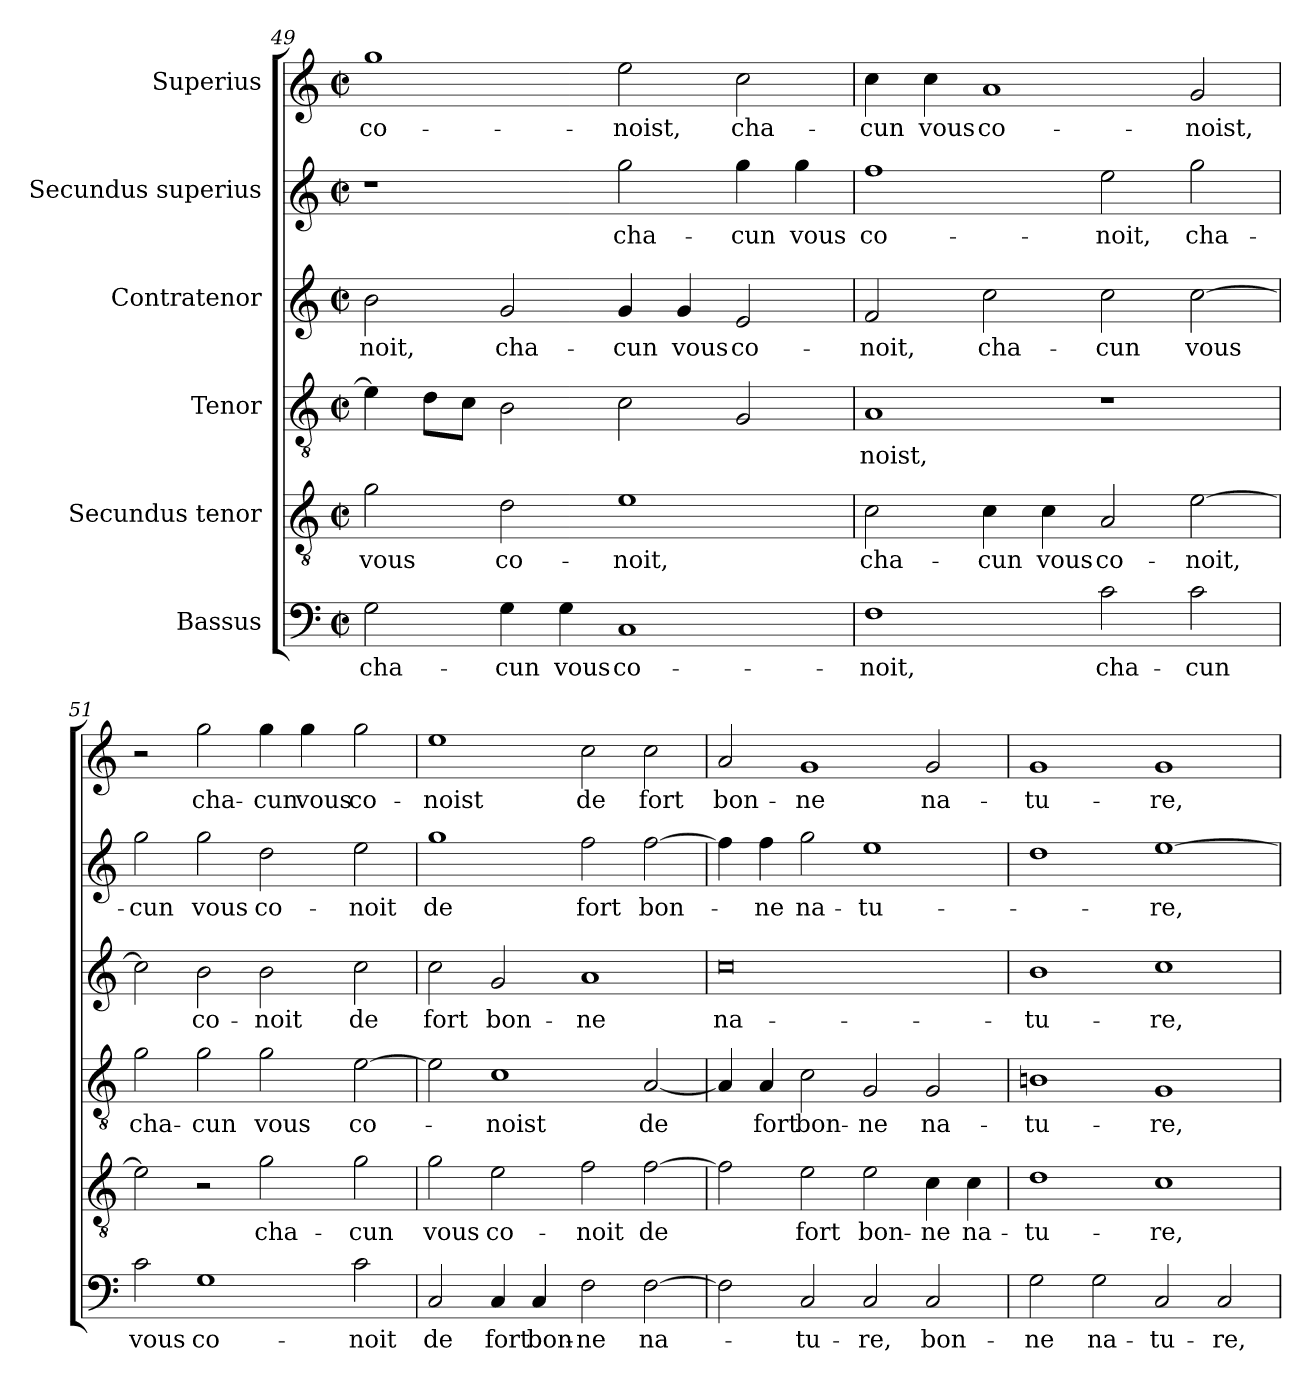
**kern	**text	**kern	**text	**kern	**text	**kern	**text	**kern	**text	**kern	**text
*part6	*part6	*part5	*part5	*part4	*part4	*part3	*part3	*part2	*part2	*part1	*part1
*staff6	*staff6	*staff5	*staff5	*staff4	*staff4	*staff3	*staff3	*staff2	*staff2	*staff1	*staff1
*I"Bassus	*	*I"Secundus tenor	*	*I"Tenor	*	*I"Contratenor	*	*I"Secundus superius	*	*I"Superius	*
*clefF4	*	*clefGv2	*	*clefGv2	*	*clefG2	*	*clefG2	*	*clefG2	*
*k[]	*	*k[]	*	*k[]	*	*k[]	*	*k[]	*	*k[]	*
*C:	*	*C:	*	*C:	*	*C:	*	*C:	*	*C:	*
*M2/2	*	*M2/2	*	*M2/2	*	*M2/2	*	*M2/2	*	*M2/2	*
*met(c|)	*	*met(c|)	*	*met(c|)	*	*met(c|)	*	*met(c|)	*	*met(c|)	*
=49	=49	=49	=49	=49	=49	=49	=49	=49	=49	=49	=49
2G\	cha-	2g\	vous	4e\]	.	2b\	-noit,	1r	.	1gg\	co-
.	.	.	.	8d\L	.	.	.	.	.	.	.
.	.	.	.	8c\J	.	.	.	.	.	.	.
4G\	-cun	2d\	co-	2B\	.	2g/	cha-	.	.	.	.
4G\	vous	.	.	.	.	.	.	.	.	.	.
1C/	co-	1e\	-noit,	2c\	.	4g/	-cun	2gg\	cha-	2ee\	-noist,
.	.	.	.	.	.	4g/	vous	.	.	.	.
.	.	.	.	2G/	.	2e/	co-	4gg\	-cun	2cc\	cha-
.	.	.	.	.	.	.	.	4gg\	vous	.	.
=50	=50	=50	=50	=50	=50	=50	=50	=50	=50	=50	=50
1F\	-noit,	2c\	cha-	1A/	-noist,	2f/	-noit,	1ff\	co-	4cc\	-cun
.	.	.	.	.	.	.	.	.	.	4cc\	vous
.	.	4c\	-cun	.	.	2cc\	cha-	.	.	1a/	co-
.	.	4c\	vous	.	.	.	.	.	.	.	.
2c\	cha-	2A/	co-	1r	.	2cc\	-cun	2ee\	-noit,	.	.
2c\	-cun	[2e\	-noit,	.	.	[2cc\	vous	2gg\	cha-	2g/	-noist,
=51	=51	=51	=51	=51	=51	=51	=51	=51	=51	=51	=51
2c\	vous	2e\]	.	2g\	cha-	2cc\]	.	2gg\	-cun	2r	.
1G\	co-	2r	.	2g\	-cun	2b\	co-	2gg\	vous	2gg\	cha-
.	.	2g\	cha-	2g\	vous	2b\	-noit	2dd\	co-	4gg\	-cun
.	.	.	.	.	.	.	.	.	.	4gg\	vous
2c\	-noit	2g\	-cun	[2e\	co-	2cc\	de	2ee\	-noit	2gg\	co-
!!LO:LB:g=z
=52	=52	=52	=52	=52	=52	=52	=52	=52	=52	=52	=52
2C/	de	2g\	vous	2e\]	.	2cc\	fort	1gg\	de	1ee\	-noist
4C/	fort	2e\	co-	1c\	-noist	2g/	bon-	.	.	.	.
4C/	bon-	.	.	.	.	.	.	.	.	.	.
2F\	-ne	2f\	-noit	.	.	1a/	-ne	2ff\	fort	2cc\	de
[2F\	na-	[2f\	de	[2A/	de	.	.	[2ff\	bon-	2cc\	fort
=53	=53	=53	=53	=53	=53	=53	=53	=53	=53	=53	=53
2F\]	.	2f\]	.	4A/]	.	0cc\	na-	4ff\]	.	2a/	bon-
.	.	.	.	4A/	fort	.	.	4ff\	-ne	.	.
2C/	-tu-	2e\	fort	2c\	bon-	.	.	2gg\	na-	1g/	-ne
2C/	-re,	2e\	bon-	2G/	-ne	.	.	1ee\	-tu-	.	.
2C/	bon-	4c\	-ne	2G/	na-	.	.	.	.	2g/	na-
.	.	4c\	na-	.	.	.	.	.	.	.	.
=54	=54	=54	=54	=54	=54	=54	=54	=54	=54	=54	=54
2G\	-ne	1d\	-tu-	1Bn\	-tu-	1b\	-tu-	1dd\	.	1g/	-tu-
2G\	na-	.	.	.	.	.	.	.	.	.	.
2C/	-tu-	1c\	-re,	1G/	-re,	1cc\	-re,	[1ee\	-re,	1g/	-re,
2C/	-re,	.	.	.	.	.	.	.	.	.	.
=	=	=	=	=	=	=	=	=	=	=	=
*-	*-	*-	*-	*-	*-	*-	*-	*-	*-	*-	*-
